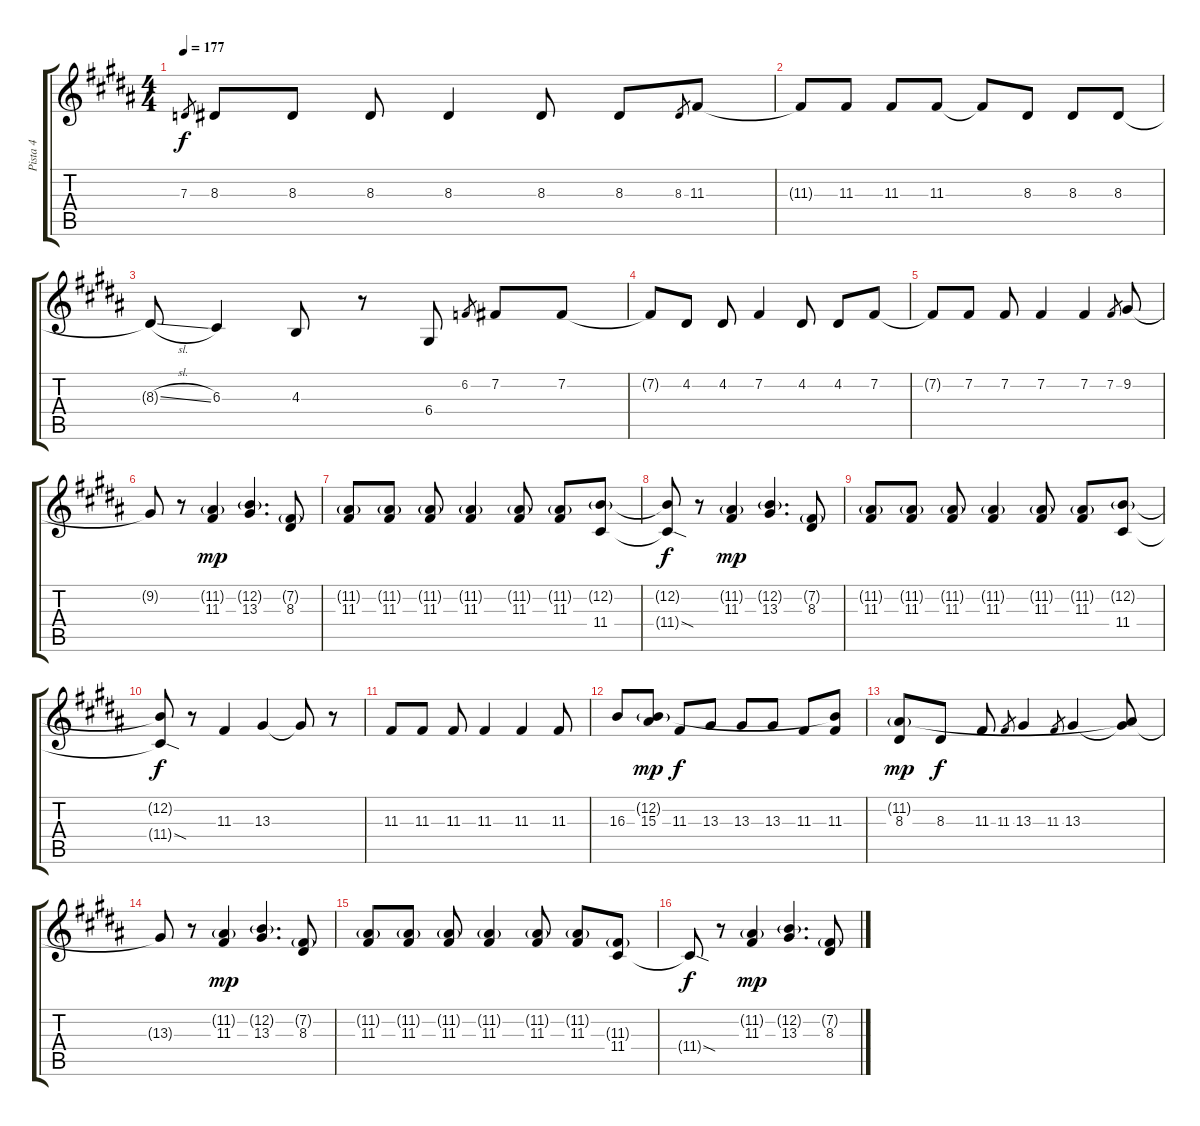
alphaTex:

\track ("Pista 4" "Pista 4") {instrument lead2sawtooth}
\staff {score tabs}
\tuning (E4 B3 G3 D3 A2 E2) {hide}
\ts (4 4)
\tempo 177
\clef g2
\ks g#minor
7.3.8{gr dy f} 8.3.8 8.3.8 8.3.8 8.3.4 8.3.8 8.3.8 8.3.8{gr} 11.3.8 |
11.3{t}.8 11.3.8 11.3.8 11.3.8 11.3{t}.8 8.3.8 8.3.8 8.3.8 |
8.3{sl t}.8 6.3.4 4.3.8 r.8 6.4.8 6.2.8{gr} 7.2.8 7.2.8 |
7.2{t}.8 4.2.8 4.2.8 7.2.4 4.2.8 4.2.8 7.2.8 |
7.2{t}.8 7.2.8 7.2.8 7.2.4 7.2.4 7.2.8{gr} 9.2.8 |
9.2{t}.8 r.8 (11.2{g} 11.3).4{dy mp} (12.2{g} 13.3).4{d} (7.2{g} 8.3).8 |
(11.2{g} 11.3).8 (11.2{g} 11.3).8 (11.2{g} 11.3).8 (11.2{g} 11.3).4 (11.2{g} 11.3).8 (11.2{g} 11.3).8 (12.2{g} 11.4).8 |
(12.2{t} 11.4{sod t}).8{dy f} r.8 (11.2{g} 11.3).4{dy mp} (12.2{g} 13.3).4{d} (7.2{g} 8.3).8 |
(11.2{g} 11.3).8 (11.2{g} 11.3).8 (11.2{g} 11.3).8 (11.2{g} 11.3).4 (11.2{g} 11.3).8 (11.2{g} 11.3).8 (12.2{g} 11.4).8 |
(12.2{t} 11.4{sod t}).8{dy f} r.8 11.3.4 13.3.4 13.3{t}.8 r.8 |
11.3.8 11.3.8 11.3.8 11.3.4 11.3.4 11.3.8 |
16.3.8 (12.2{g} 15.3).8{dy mp} 11.3.8{dy f} 13.3.8 13.3.8 13.3.8 11.3.8 (12.2{t} 11.3).8 |
(11.2{g} 8.3).8{dy mp} 8.3.8{dy f} 11.3.8 11.3.8{gr} 13.3.4 11.3.8{gr} 13.3.4 (11.2{t} 13.3{t}).8 |
13.3{t}.8 r.8 (11.2{g} 11.3).4{dy mp} (12.2{g} 13.3).4{d} (7.2{g} 8.3).8 |
(11.2{g} 11.3).8 (11.2{g} 11.3).8 (11.2{g} 11.3).8 (11.2{g} 11.3).4 (11.2{g} 11.3).8 (11.2{g} 11.3).8 (11.3{g} 11.4).8 |
11.4{sod t}.8{dy f} r.8 (11.2{g} 11.3).4{dy mp} (12.2{g} 13.3).4{d} (7.2{g} 8.3).8
